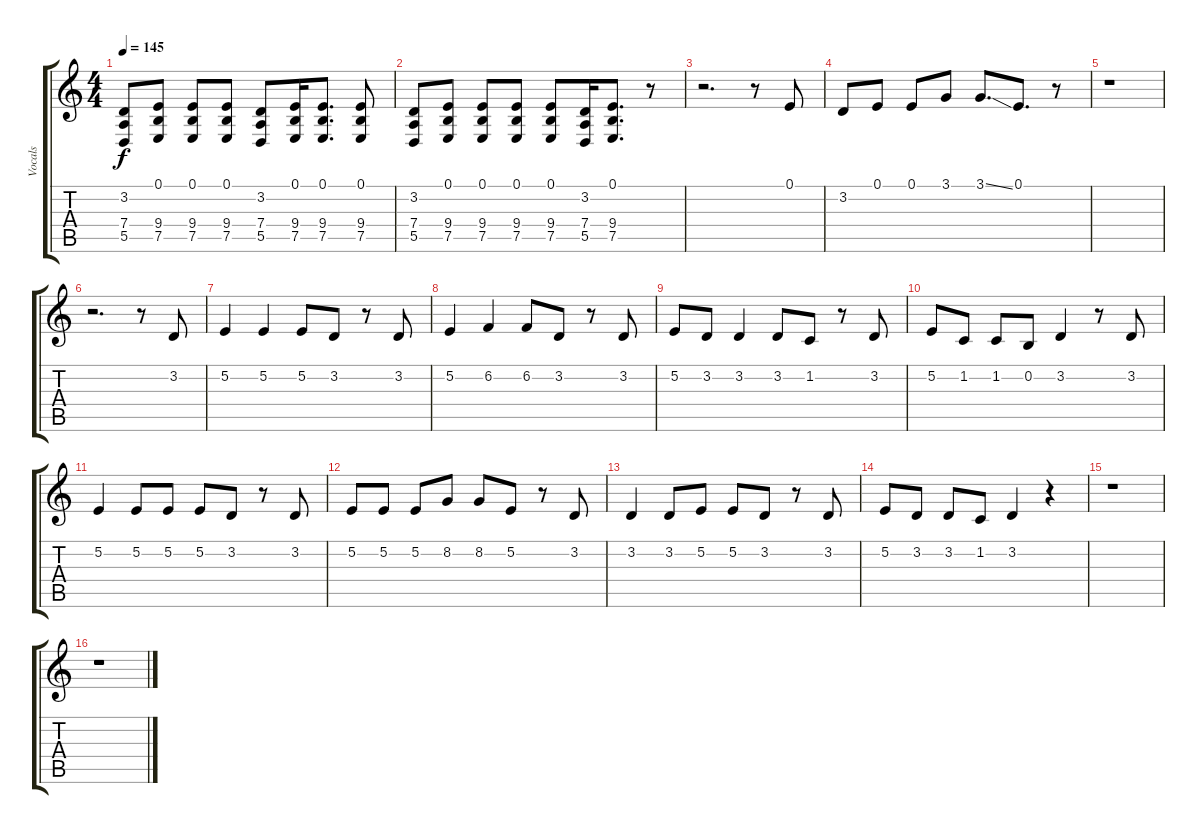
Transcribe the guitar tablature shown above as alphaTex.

\track ("Vocals" "Vocals") {instrument voiceoohs}
\staff {score tabs}
\tuning (E4 B3 G3 D3 A2 E2) {hide}
\ts (4 4)
\tempo 145
\clef g2
\ks c
(3.2 7.4 5.5).8{dy f} (0.1 9.4 7.5).8 (0.1 9.4 7.5).8 (0.1 9.4 7.5).8 (3.2 7.4 5.5).8 (0.1 9.4 7.5).16 (0.1 9.4 7.5).8{d} (0.1 9.4 7.5).8 |
(3.2 7.4 5.5).8 (0.1 9.4 7.5).8 (0.1 9.4 7.5).8 (0.1 9.4 7.5).8 (0.1 9.4 7.5).8 (3.2 7.4 5.5).16 (0.1 9.4 7.5).8{d} r.8 |
r.2{d} r.8 0.1.8 |
3.2.8 0.1.8 0.1.8 3.1.8 3.1{ss}.8{d} 0.1.8{d} r.8 |
r.1 |
r.2{d} r.8 3.2.8 |
5.2.4 5.2.4 5.2.8 3.2.8 r.8 3.2.8 |
5.2.4 6.2.4 6.2.8 3.2.8 r.8 3.2.8 |
5.2.8 3.2.8 3.2.4 3.2.8 1.2.8 r.8 3.2.8 |
5.2.8 1.2.8 1.2.8 0.2.8 3.2.4 r.8 3.2.8 |
5.2.4 5.2.8 5.2.8 5.2.8 3.2.8 r.8 3.2.8 |
5.2.8 5.2.8 5.2.8 8.2.8 8.2.8 5.2.8 r.8 3.2.8 |
3.2.4 3.2.8 5.2.8 5.2.8 3.2.8 r.8 3.2.8 |
5.2.8 3.2.8 3.2.8 1.2.8 3.2.4 r.4 |
r.1 |
r.1
